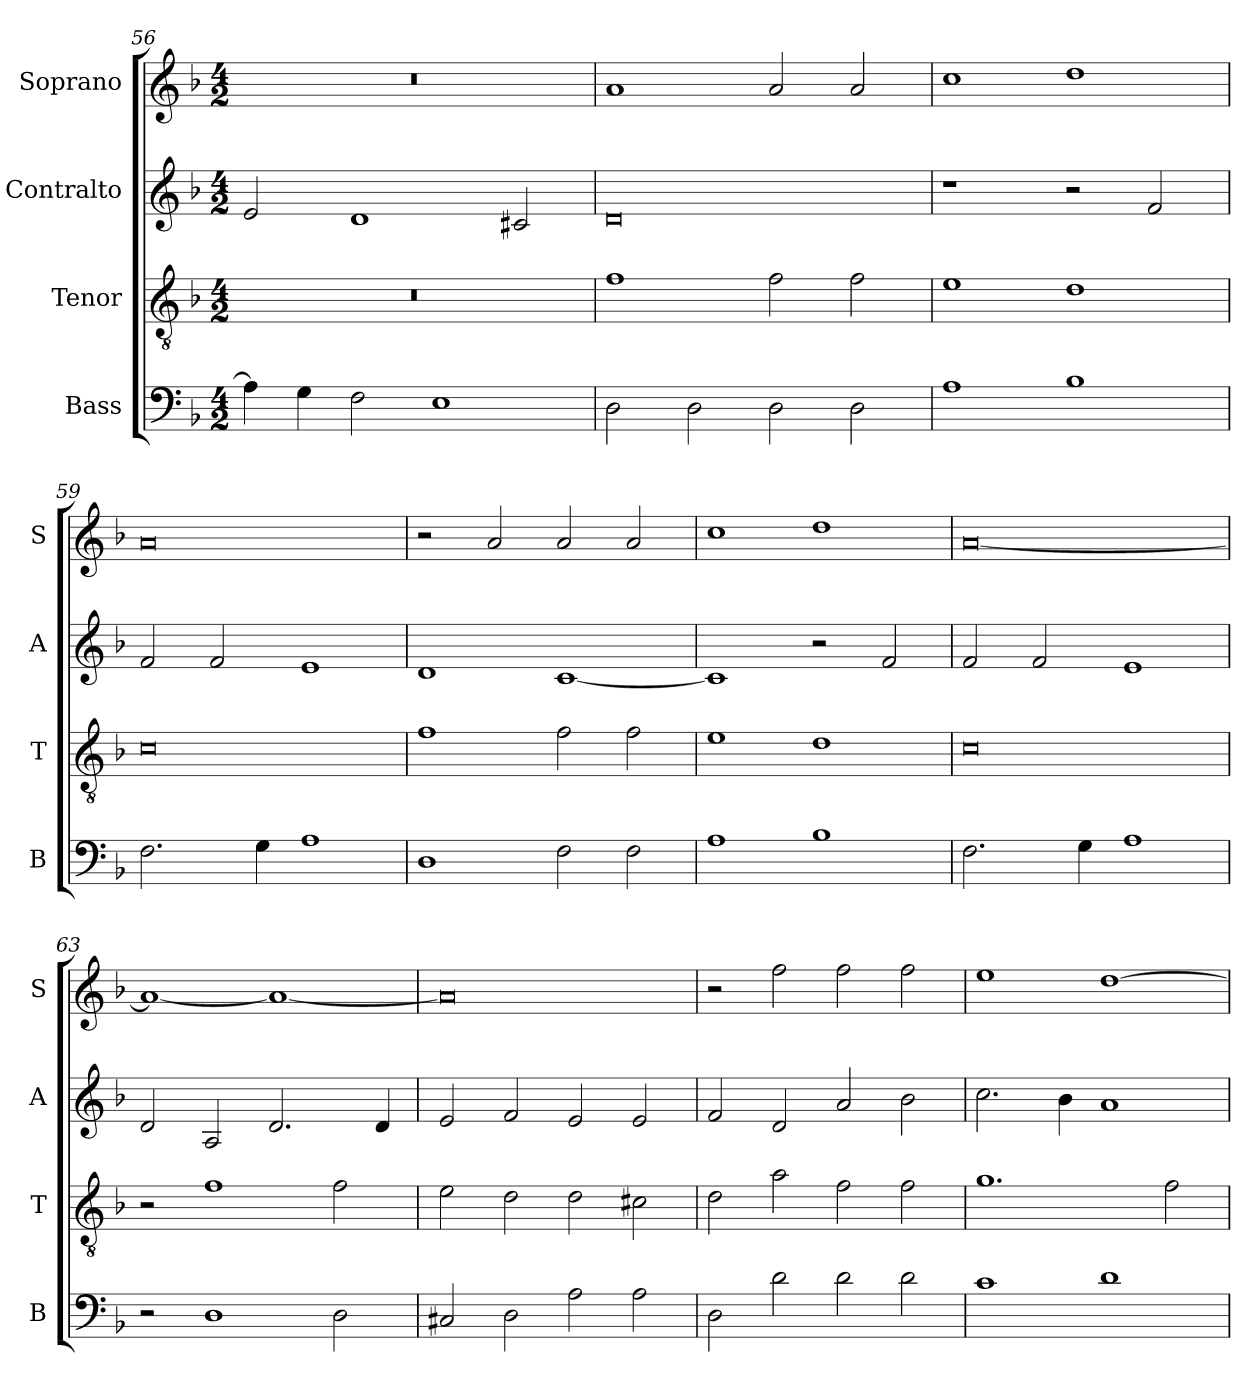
**kern	**kern	**kern	**kern
*part4	*part3	*part2	*part1
*staff4	*staff3	*staff2	*staff1
*I"Bass	*I"Tenor	*I"Contralto	*I"Soprano
*I'B	*I'T	*I'A	*I'S
*clefF4	*clefGv2	*clefG2	*clefG2
*k[b-]	*k[b-]	*k[b-]	*k[b-]
*D:aeo	*D:aeo	*D:aeo	*D:aeo
*M4/2	*M4/2	*M4/2	*M4/2
=56	=56	=56	=56
4A]	0r	2e	0r
4G	.	.	.
2F	.	1d	.
1E	.	.	.
.	.	2c#X	.
=57	=57	=57	=57
2D	1f	0d	1a
2D	.	.	.
2D	2f	.	2a
2D	2f	.	2a
=58	=58	=58	=58
1A	1e	1r	1cc
1B-	1d	2r	1dd
.	.	2f	.
=59	=59	=59	=59
2.F	0c	2f	0a
.	.	2f	.
4G	.	.	.
1A	.	1e	.
=60	=60	=60	=60
1D	1f	1d	2r
.	.	.	2a
2F	2f	[1c	2a
2F	2f	.	2a
=61	=61	=61	=61
1A	1e	1c]	1cc
1B-	1d	2r	1dd
.	.	2f	.
=62	=62	=62	=62
2.F	0c	2f	[0a
.	.	2f	.
4G	.	.	.
1A	.	1e	.
=63	=63	=63	=63
2r	2r	2d	1a_
1D	1f	2A	.
.	.	2.d	1a_
2D	2f	.	.
.	.	4d	.
=64	=64	=64	=64
2C#X	2e	2e	0a]
2D	2d	2f	.
2A	2d	2e	.
2A	2c#X	2e	.
=65	=65	=65	=65
2D	2d	2f	2r
2d	2a	2d	2ff
2d	2f	2a	2ff
2d	2f	2b-	2ff
=66	=66	=66	=66
1c	1.g	2.cc	1ee
.	.	4b-	.
1d	.	1a	[1dd
.	2f	.	.
=	=	=	=
*-	*-	*-	*-
